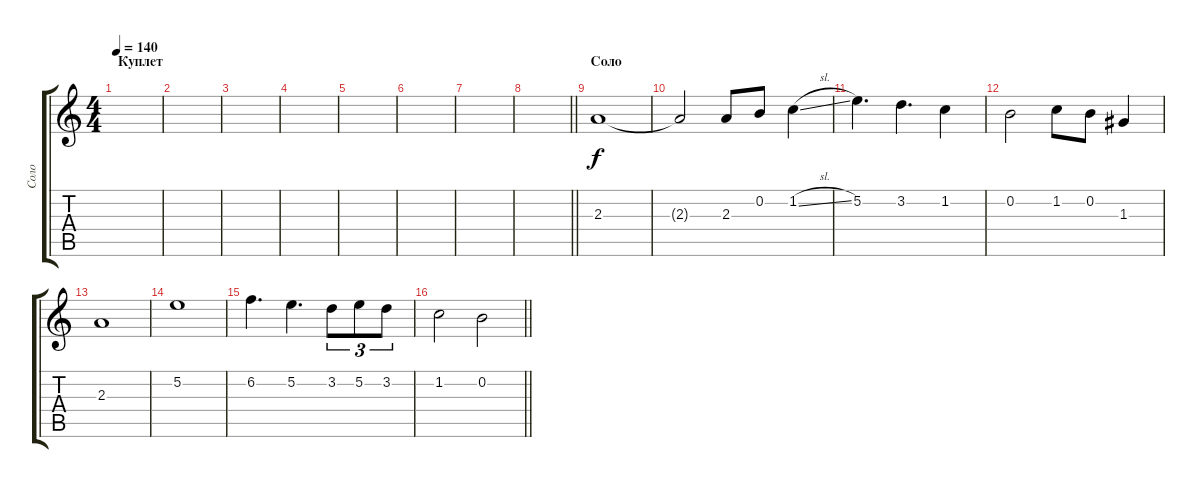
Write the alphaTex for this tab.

\track ("Соло" "Соло") {instrument distortionguitar}
\staff {score tabs}
\tuning (E4 B3 G3 D3 A2 E2) {hide}
\ts (4 4)
\section ("" "Куплет")
\tempo 140
\clef g2
\ks c
|
|
|
|
|
|
|
\barLineRight lightlight
|
\section ("" "Соло")
2.3.1 |
2.3{t}.2 2.3.8 0.2.8 1.2{sl}.4 |
5.2.4{d} 3.2.4{d} 1.2.4 |
0.2.2 1.2.8 0.2.8 1.3.4 |
2.3.1 |
5.2.1 |
6.2.4{d} 5.2.4{d} 3.2.8{tu (3 2)} 5.2.8{tu (3 2)} 3.2.8{tu (3 2)} |
\barLineRight lightlight
1.2.2 0.2.2
